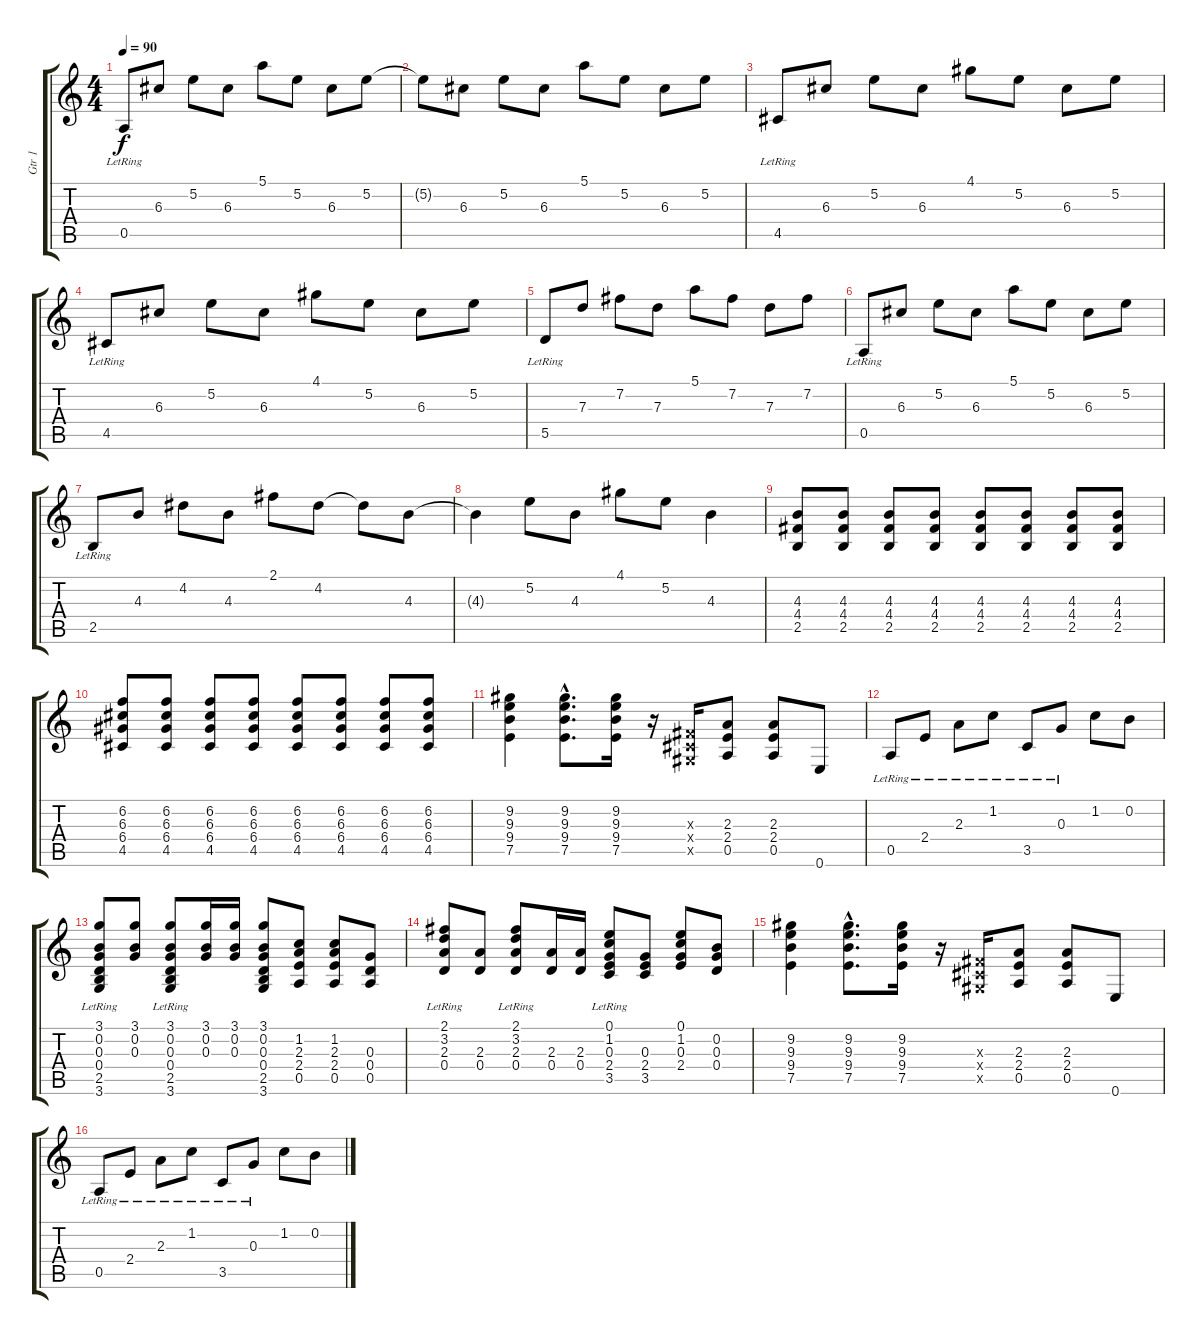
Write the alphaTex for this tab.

\track ("Gtr 1" "Gtr 1") {instrument overdrivenguitar}
\staff {score tabs}
\tuning (E4 B3 G3 D3 A2 E2) {hide}
\ts (4 4)
\tempo 90
\clef g2
\ks c
0.5{lr}.8{dy f} 6.3.8 5.2.8 6.3.8 5.1.8 5.2.8 6.3.8 5.2.8 |
5.2{t}.8 6.3.8 5.2.8 6.3.8 5.1.8 5.2.8 6.3.8 5.2.8 |
4.5{lr}.8 6.3.8 5.2.8 6.3.8 4.1.8 5.2.8 6.3.8 5.2.8 |
4.5{lr}.8 6.3.8 5.2.8 6.3.8 4.1.8 5.2.8 6.3.8 5.2.8 |
5.5{lr}.8 7.3.8 7.2.8 7.3.8 5.1.8 7.2.8 7.3.8 7.2.8 |
0.5{lr}.8 6.3.8 5.2.8 6.3.8 5.1.8 5.2.8 6.3.8 5.2.8 |
2.5{lr}.8 4.3.8 4.2.8 4.3.8 2.1.8 4.2.8 4.2{t}.8 4.3.8 |
4.3{t}.4 5.2.8 4.3.8 4.1.8 5.2.8 4.3.4 |
(4.3 4.4 2.5).8 (4.3 4.4 2.5).8 (4.3 4.4 2.5).8 (4.3 4.4 2.5).8 (4.3 4.4 2.5).8 (4.3 4.4 2.5).8 (4.3 4.4 2.5).8 (4.3 4.4 2.5).8 |
(6.2 6.3 6.4 4.5).8 (6.2 6.3 6.4 4.5).8 (6.2 6.3 6.4 4.5).8 (6.2 6.3 6.4 4.5).8 (6.2 6.3 6.4 4.5).8 (6.2 6.3 6.4 4.5).8 (6.2 6.3 6.4 4.5).8 (6.2 6.3 6.4 4.5).8 |
(9.2 9.3 9.4 7.5).4 (9.2{hac} 9.3{hac} 9.4{hac} 7.5{hac}).8{d} (9.2 9.3 9.4 7.5).16 r.16 (-1.3{x} -1.4{x} -1.5{x}).16 (2.3 2.4 0.5).8 (2.3 2.4 0.5).8 0.6.8 |
0.5{lr}.8 2.4{lr}.8 2.3{lr}.8 1.2{lr}.8 3.5{lr}.8 0.3{lr}.8 1.2.8 0.2.8 |
(3.1 0.2 0.3 0.4{lr} 2.5{lr} 3.6{lr}).8 (3.1 0.2 0.3).8 (3.1 0.2 0.3 0.4{lr} 2.5{lr} 3.6{lr}).8 (3.1 0.2 0.3).16 (3.1 0.2 0.3).16 (3.1 0.2 0.3 0.4 2.5 3.6).8 (1.2 2.3 2.4 0.5).8 (1.2 2.3 2.4 0.5).8 (0.3 0.4 0.5).8 |
(2.1{lr} 3.2{lr} 2.3 0.4).8 (2.3 0.4).8 (2.1{lr} 3.2{lr} 2.3 0.4).8 (2.3 0.4).16 (2.3 0.4).16 (0.1{lr} 1.2{lr} 0.3 2.4 3.5).8 (0.3 2.4 3.5).8 (0.1 1.2 0.3 2.4).8 (0.2 0.3 0.4).8 |
(9.2 9.3 9.4 7.5).4 (9.2{hac} 9.3{hac} 9.4{hac} 7.5{hac}).8{d} (9.2 9.3 9.4 7.5).16 r.16 (-1.3{x} -1.4{x} -1.5{x}).16 (2.3 2.4 0.5).8 (2.3 2.4 0.5).8 0.6.8 |
0.5{lr}.8 2.4{lr}.8 2.3{lr}.8 1.2{lr}.8 3.5{lr}.8 0.3{lr}.8 1.2.8 0.2.8
